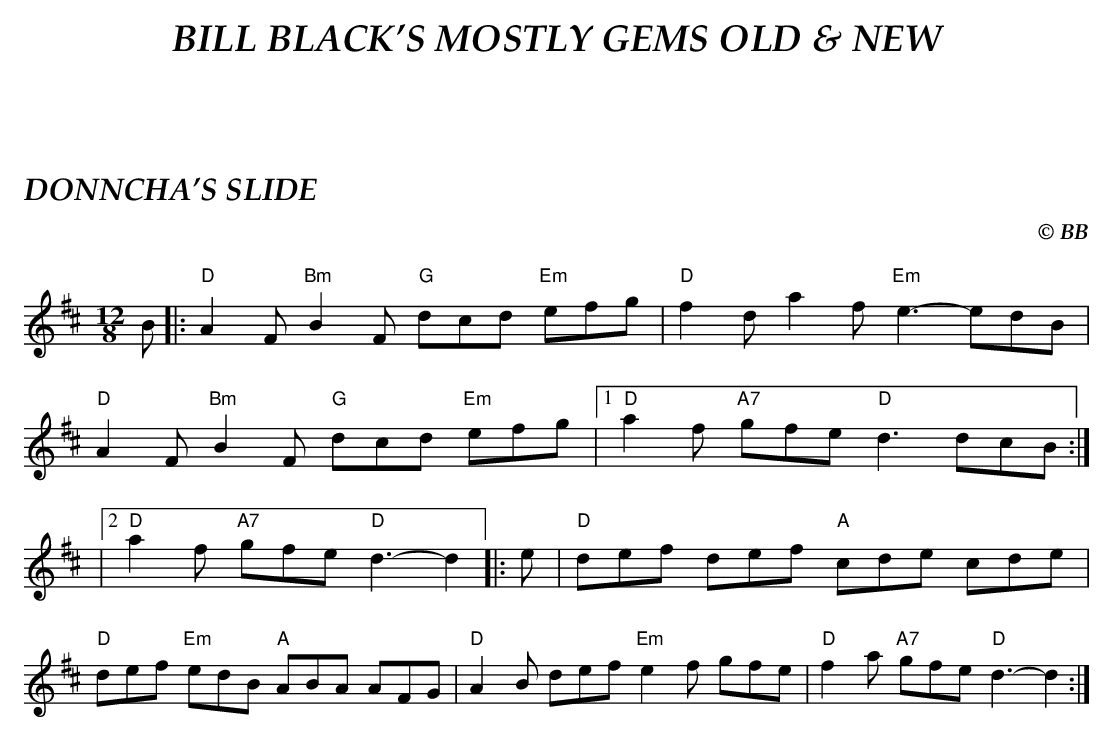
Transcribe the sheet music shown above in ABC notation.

X:1
T:DONNCHA'S SLIDE
C:© BB
Q:1/4=170
M:12/8
L:1/8
K:D
B|:"D"A2 F "Bm"B2 F "G"dcd "Em"efg|"D"f2 d a2 f "Em"e3-edB|
"D"A2 F "Bm"B2 F "G"dcd "Em"efg|1 "D"a2 f "A7"gfe "D"d3 dcB :|
|2 "D"a2 f "A7"gfe "D"d3-d2|: e|"D"def def "A"cde cde|
"D"def "Em"edB "A"ABA AFG|"D"A2 B def "Em"e2 f gfe|\
"D"f2 a "A7"gfe "D"d3-d2 :|
